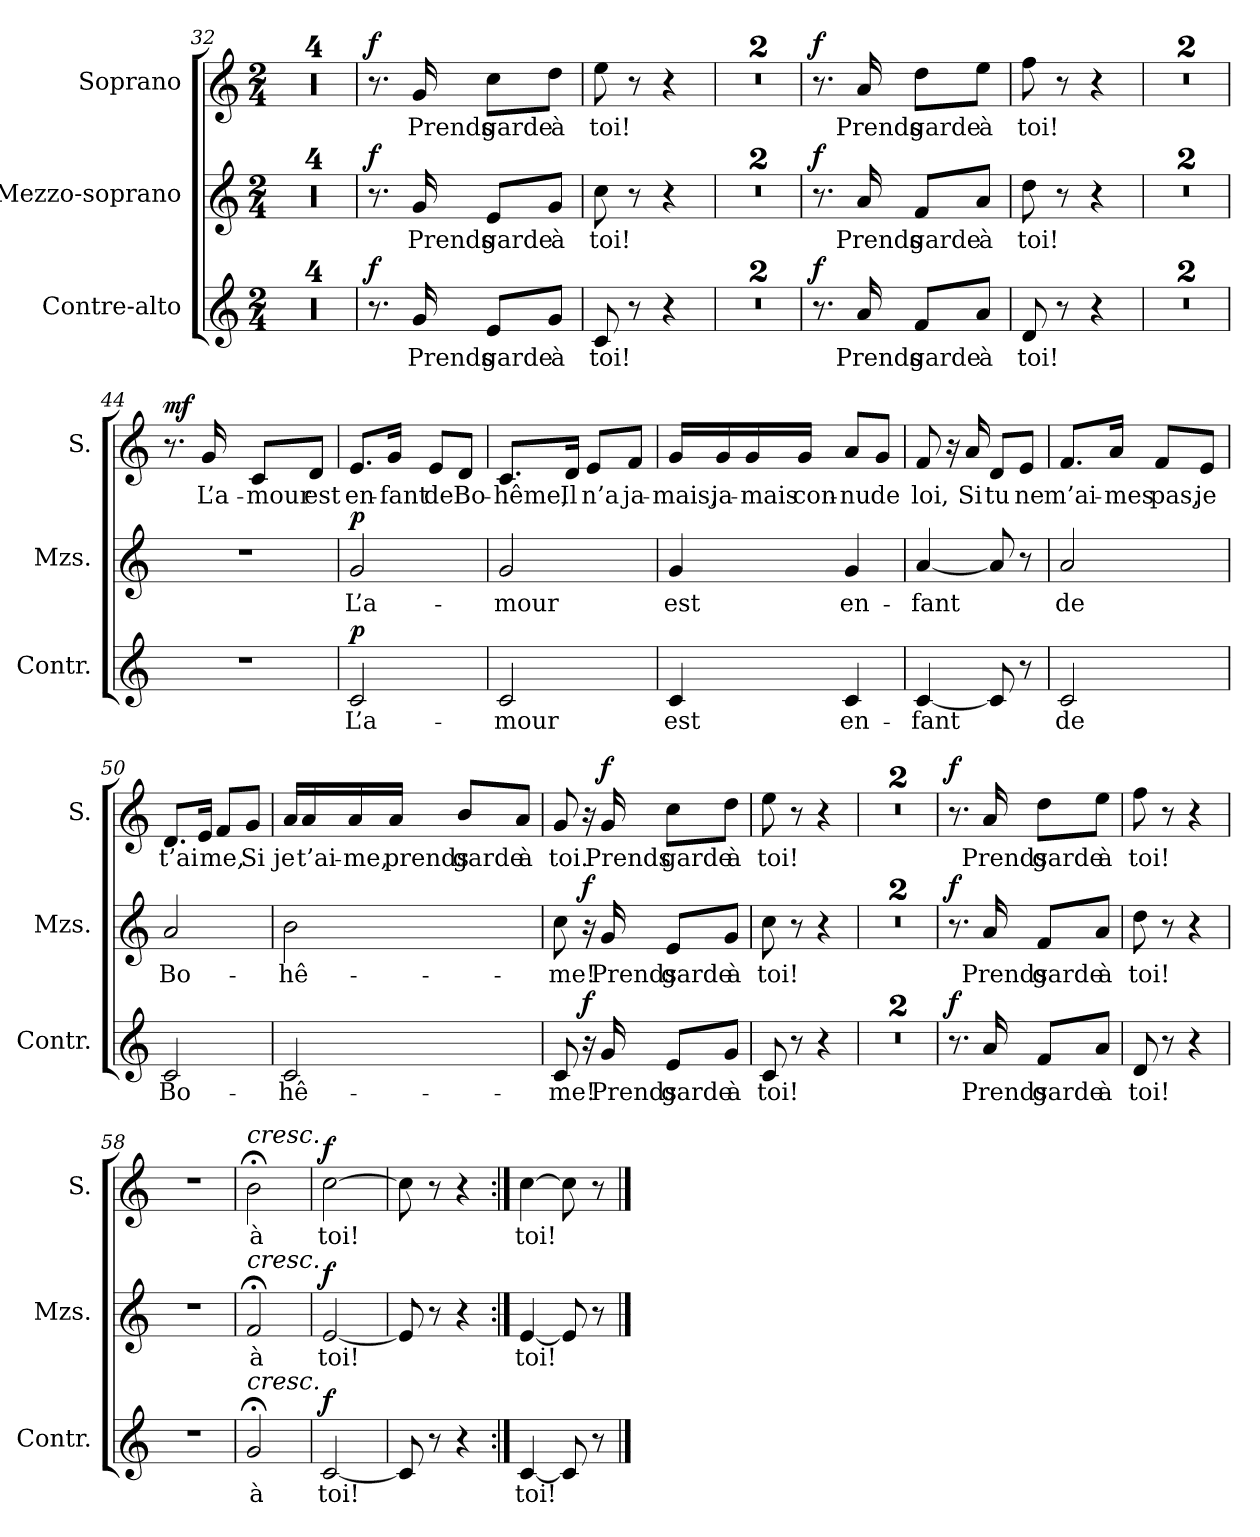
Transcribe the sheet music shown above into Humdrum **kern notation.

**kern	**text	**dynam	**kern	**text	**dynam	**kern	**text	**dynam
*part3	*part3	*part3	*part2	*part2	*part2	*part1	*part1	*part1
*staff3	*staff3	*staff3	*staff2	*staff2	*staff2	*staff1	*staff1	*staff1
*I"Contre-alto	*	*	*I"Mezzo-soprano	*	*	*I"Soprano	*	*
*I'Contr.	*	*	*I'Mzs.	*	*	*I'S.	*	*
*clefG2	*	*	*clefG2	*	*	*clefG2	*	*
*k[]	*	*	*k[]	*	*	*k[]	*	*
*M2/4	*	*	*M2/4	*	*	*M2/4	*	*
=32	=32	=32	=32	=32	=32	=32	=32	=32
2r	.	.	2r	.	.	2r	.	.
=33	=33	=33	=33	=33	=33	=33	=33	=33
2r	.	.	2r	.	.	2r	.	.
=34	=34	=34	=34	=34	=34	=34	=34	=34
2r	.	.	2r	.	.	2r	.	.
=35	=35	=35	=35	=35	=35	=35	=35	=35
2r	.	.	2r	.	.	2r	.	.
=36	=36	=36	=36	=36	=36	=36	=36	=36
!	!	!LO:DY:b	!	!	!LO:DY:b	!	!	!LO:DY:b
8.r	.	f	8.r	.	f	8.r	.	f
!	!LO:LY:b	!	!	!LO:LY:b	!	!	!LO:LY:b	!
16g/	Prends	.	16g/	Prends	.	16g/	Prends	.
!	!LO:LY:b	!	!	!LO:LY:b	!	!	!LO:LY:b	!
8e/L	garde	.	8e/L	garde	.	8cc\L	garde	.
!	!LO:LY:b	!	!	!LO:LY:b	!	!	!LO:LY:b	!
8g/J	à	.	8g/J	à	.	8dd\J	à	.
=37	=37	=37	=37	=37	=37	=37	=37	=37
!	!LO:LY:b	!	!	!LO:LY:b	!	!	!LO:LY:b	!
8c/	toi!	.	8cc\	toi!	.	8ee\	toi!	.
8r	.	.	8r	.	.	8r	.	.
4r	.	.	4r	.	.	4r	.	.
=38	=38	=38	=38	=38	=38	=38	=38	=38
2r	.	.	2r	.	.	2r	.	.
=39	=39	=39	=39	=39	=39	=39	=39	=39
2r	.	.	2r	.	.	2r	.	.
=40	=40	=40	=40	=40	=40	=40	=40	=40
!	!	!LO:DY:b	!	!	!LO:DY:b	!	!	!LO:DY:b
8.r	.	f	8.r	.	f	8.r	.	f
!	!LO:LY:b	!	!	!LO:LY:b	!	!	!LO:LY:b	!
16a/	Prends	.	16a/	Prends	.	16a/	Prends	.
!	!LO:LY:b	!	!	!LO:LY:b	!	!	!LO:LY:b	!
8f/L	garde	.	8f/L	garde	.	8dd\L	garde	.
!	!LO:LY:b	!	!	!LO:LY:b	!	!	!LO:LY:b	!
8a/J	à	.	8a/J	à	.	8ee\J	à	.
=41	=41	=41	=41	=41	=41	=41	=41	=41
!	!LO:LY:b	!	!	!LO:LY:b	!	!	!LO:LY:b	!
8d/	toi!	.	8dd\	toi!	.	8ff\	toi!	.
8r	.	.	8r	.	.	8r	.	.
4r	.	.	4r	.	.	4r	.	.
=42	=42	=42	=42	=42	=42	=42	=42	=42
2r	.	.	2r	.	.	2r	.	.
=43	=43	=43	=43	=43	=43	=43	=43	=43
2r	.	.	2r	.	.	2r	.	.
!!LO:PB:g=z
=44	=44	=44	=44	=44	=44	=44	=44	=44
!	!	!	!	!	!	!	!	!LO:DY:b
2r	.	.	2r	.	.	8.r	.	mf
!	!	!	!	!	!	!	!LO:LY:b	!
.	.	.	.	.	.	16g/	L’a-	.
!	!	!	!	!	!	!	!LO:LY:b	!
.	.	.	.	.	.	8c/L	-mour	.
!	!	!	!	!	!	!	!LO:LY:b	!
.	.	.	.	.	.	8d/J	est	.
=45	=45	=45	=45	=45	=45	=45	=45	=45
!	!LO:LY:b	!LO:DY:b	!	!LO:LY:b	!LO:DY:b	!	!LO:LY:b	!
2c/	L’a-	p	2g/	L’a-	p	8.e/L	en-	.
!	!	!	!	!	!	!	!LO:LY:b	!
.	.	.	.	.	.	16g/Jk	-fant	.
!	!	!	!	!	!	!	!LO:LY:b	!
.	.	.	.	.	.	8e/L	de	.
!	!	!	!	!	!	!	!LO:LY:b	!
.	.	.	.	.	.	8d/J	Bo-	.
=46	=46	=46	=46	=46	=46	=46	=46	=46
!	!LO:LY:b	!	!	!LO:LY:b	!	!	!LO:LY:b	!
2c/	-mour	.	2g/	-mour	.	8.c/L	-hême,	.
!	!	!	!	!	!	!	!LO:LY:b	!
.	.	.	.	.	.	16d/Jk	Il	.
!	!	!	!	!	!	!	!LO:LY:b	!
.	.	.	.	.	.	8e/L	n’a	.
!	!	!	!	!	!	!	!LO:LY:b	!
.	.	.	.	.	.	8f/J	ja-	.
=47	=47	=47	=47	=47	=47	=47	=47	=47
!	!LO:LY:b	!	!	!LO:LY:b	!	!	!LO:LY:b	!
4c/	est	.	4g/	est	.	16g/LL	-mais,	.
!	!	!	!	!	!	!	!LO:LY:b	!
.	.	.	.	.	.	16g/	ja-	.
!	!	!	!	!	!	!	!LO:LY:b	!
.	.	.	.	.	.	16g/	-mais	.
!	!	!	!	!	!	!	!LO:LY:b	!
.	.	.	.	.	.	16g/JJ	con-	.
!	!LO:LY:b	!	!	!LO:LY:b	!	!	!LO:LY:b	!
4c/	en-	.	4g/	en-	.	8a/L	-nu	.
!	!	!	!	!	!	!	!LO:LY:b	!
.	.	.	.	.	.	8g/J	de	.
=48	=48	=48	=48	=48	=48	=48	=48	=48
!	!LO:LY:b	!	!	!LO:LY:b	!	!	!LO:LY:b	!
[4c/	-fant	.	[4a/	-fant	.	8f/	loi,	.
.	.	.	.	.	.	16r	.	.
!	!	!	!	!	!	!	!LO:LY:b	!
.	.	.	.	.	.	16a/	Si	.
!	!	!	!	!	!	!	!LO:LY:b	!
8c/]	.	.	8a/]	.	.	8d/L	tu	.
!	!	!	!	!	!	!	!LO:LY:b	!
8r	.	.	8r	.	.	8e/J	ne	.
=49	=49	=49	=49	=49	=49	=49	=49	=49
!	!LO:LY:b	!	!	!LO:LY:b	!	!	!LO:LY:b	!
2c/	de	.	2a/	de	.	8.f/L	m’ai-	.
!	!	!	!	!	!	!	!LO:LY:b	!
.	.	.	.	.	.	16a/Jk	-mes	.
!	!	!	!	!	!	!	!LO:LY:b	!
.	.	.	.	.	.	8f/L	pas,	.
!	!	!	!	!	!	!	!LO:LY:b	!
.	.	.	.	.	.	8e/J	je	.
!!LO:LB:g=z
=50	=50	=50	=50	=50	=50	=50	=50	=50
!	!LO:LY:b	!	!	!LO:LY:b	!	!	!LO:LY:b	!
2c/	Bo-	.	2a/	Bo-	.	8.d/L	-t’ai	.
.	.	.	.	.	.	16e/Jk	.	.
!	!	!	!	!	!	!	!LO:LY:b	!
.	.	.	.	.	.	8f/L	me,	.
!	!	!	!	!	!	!	!LO:LY:b	!
.	.	.	.	.	.	8g/J	Si	.
=51	=51	=51	=51	=51	=51	=51	=51	=51
!	!LO:LY:b	!	!	!LO:LY:b	!	!	!LO:LY:b	!
2c/	-hê-	.	2b\	-hê-	.	16a/LL	je	.
!	!	!	!	!	!	!	!LO:LY:b	!
.	.	.	.	.	.	16a/	t’ai-	.
!	!	!	!	!	!	!	!LO:LY:b	!
.	.	.	.	.	.	16a/	-me,	.
!	!	!	!	!	!	!	!LO:LY:b	!
.	.	.	.	.	.	16a/JJ	prends	.
!	!	!	!	!	!	!	!LO:LY:b	!
.	.	.	.	.	.	8b/L	garde	.
!	!	!	!	!	!	!	!LO:LY:b	!
.	.	.	.	.	.	8a/J	à	.
=52	=52	=52	=52	=52	=52	=52	=52	=52
!	!LO:LY:b	!	!	!LO:LY:b	!	!	!LO:LY:b	!
8c/	-me!	.	8cc\	-me!	.	8g/	toi.	.
!	!	!LO:DY:a	!	!	!LO:DY:a	!	!	!
16r	.	f	16r	.	f	16r	.	.
!	!LO:LY:b	!	!	!LO:LY:b	!	!	!LO:LY:b	!LO:DY:a
16g/	Prends	.	16g/	Prends	.	16g/	Prends	f
!	!LO:LY:b	!	!	!LO:LY:b	!	!	!LO:LY:b	!
8e/L	garde	.	8e/L	garde	.	8cc\L	garde	.
!	!LO:LY:b	!	!	!LO:LY:b	!	!	!LO:LY:b	!
8g/J	à	.	8g/J	à	.	8dd\J	à	.
=53	=53	=53	=53	=53	=53	=53	=53	=53
!	!LO:LY:b	!	!	!LO:LY:b	!	!	!LO:LY:b	!
8c/	toi!	.	8cc\	toi!	.	8ee\	toi!	.
8r	.	.	8r	.	.	8r	.	.
4r	.	.	4r	.	.	4r	.	.
=54	=54	=54	=54	=54	=54	=54	=54	=54
2r	.	.	2r	.	.	2r	.	.
=55	=55	=55	=55	=55	=55	=55	=55	=55
2r	.	.	2r	.	.	2r	.	.
=56	=56	=56	=56	=56	=56	=56	=56	=56
!	!	!LO:DY:a	!	!	!LO:DY:a	!	!	!LO:DY:a
8.r	.	f	8.r	.	f	8.r	.	f
!	!LO:LY:b	!	!	!LO:LY:b	!	!	!LO:LY:b	!
16a/	Prends	.	16a/	Prends	.	16a/	Prends	.
!	!LO:LY:b	!	!	!LO:LY:b	!	!	!LO:LY:b	!
8f/L	garde	.	8f/L	garde	.	8dd\L	garde	.
!	!LO:LY:b	!	!	!LO:LY:b	!	!	!LO:LY:b	!
8a/J	à	.	8a/J	à	.	8ee\J	à	.
!!LO:LB:g=z
=57	=57	=57	=57	=57	=57	=57	=57	=57
!	!LO:LY:b	!	!	!LO:LY:b	!	!	!LO:LY:b	!
8d/	toi!	.	8dd\	toi!	.	8ff\	toi!	.
8r	.	.	8r	.	.	8r	.	.
4r	.	.	4r	.	.	4r	.	.
=58	=58	=58	=58	=58	=58	=58	=58	=58
2r	.	.	2r	.	.	2r	.	.
=59	=59	=59	=59	=59	=59	=59	=59	=59
!	!	!	!	!	!	!LO:TX:a:i:t=cresc.	!	!
!	!	!	!LO:TX:a:i:t=cresc.	!	!	!	!	!
!LO:TX:a:i:t=cresc.	!	!	!	!	!	!	!	!
!	!LO:LY:b	!	!	!LO:LY:b	!	!	!LO:LY:b	!
2g;</	à	.	2f;</	à	.	2b;<\	à	.
=60	=60	=60	=60	=60	=60	=60	=60	=60
!	!LO:LY:b	!LO:DY:a	!	!LO:LY:b	!LO:DY:a	!	!LO:LY:b	!LO:DY:a
[2c/	toi!	f	[2e/	toi!	f	[2cc\	toi!	f
=61	=61	=61	=61	=61	=61	=61	=61	=61
8c/]	.	.	8e/]	.	.	8cc\]	.	.
8r	.	.	8r	.	.	8r	.	.
4r	.	.	4r	.	.	4r	.	.
=62:|!	=62:|!	=62:|!	=62:|!	=62:|!	=62:|!	=62:|!	=62:|!	=62:|!
!	!LO:LY:b	!	!	!LO:LY:b	!	!	!LO:LY:b	!
[4c/	toi!	.	[4e/	toi!	.	[4cc\	toi!	.
8c/]	.	.	8e/]	.	.	8cc\]	.	.
8r	.	.	8r	.	.	8r	.	.
==	==	==	==	==	==	==	==	==
*-	*-	*-	*-	*-	*-	*-	*-	*-
